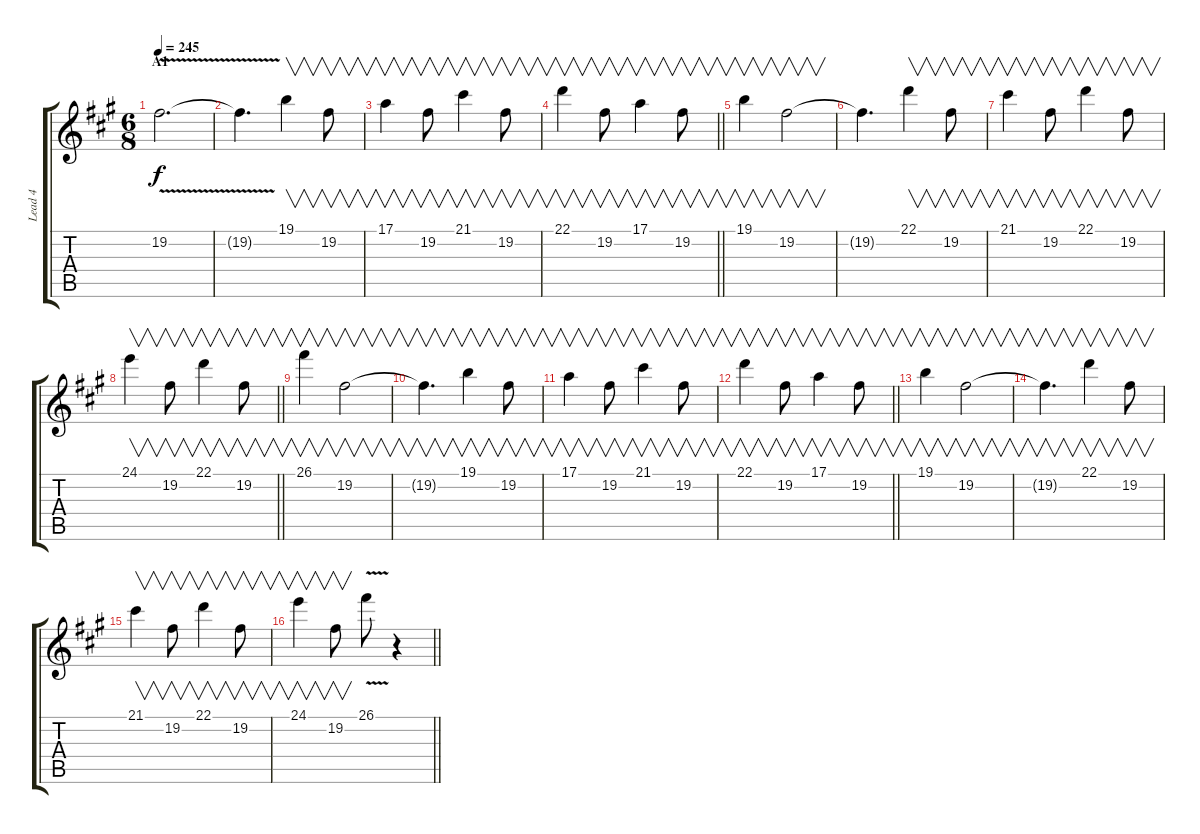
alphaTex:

\track ("Lead 4" "Lead 4") {instrument lead2sawtooth}
\staff {score tabs}
\tuning (E4 B3 G3 D3 A2 E2) {hide}
\ts (6 8)
\section ("" "A1")
\tempo 245
\clef g2
\ks a
19.2{v}.2{d dy f volume 16 balance 10 instrument lead5charang} |
19.2{t}.4{d} 19.1.4{v} 19.2.8{v} |
17.1.4{v} 19.2.8{v} 21.1.4{v} 19.2.8{v} |
\barLineRight lightlight
22.1.4{v} 19.2.8{v} 17.1.4{v} 19.2.8{v} |
\section ("" "")
19.1.4{v} 19.2.2{v} |
19.2{t}.4{d} 22.1.4{v} 19.2.8{v} |
21.1.4{v} 19.2.8{v} 22.1.4{v} 19.2.8{v} |
\barLineRight lightlight
24.1.4{v} 19.2.8{v} 22.1.4{v} 19.2.8{v} |
\section ("" "")
26.1.4{v} 19.2.2{v} |
19.2{t}.4{v d} 19.1.4{v} 19.2.8{v} |
17.1.4{v} 19.2.8{v} 21.1.4{v} 19.2.8{v} |
\barLineRight lightlight
22.1.4{v} 19.2.8{v} 17.1.4{v} 19.2.8{v} |
\section ("" "")
19.1.4{v} 19.2.2{v} |
19.2{t}.4{v d} 22.1.4{v} 19.2.8{v} |
21.1.4{v} 19.2.8{v} 22.1.4{v} 19.2.8{v} |
\barLineRight lightlight
24.1.4{v} 19.2.8{v} 26.1{v}.8 r.4
